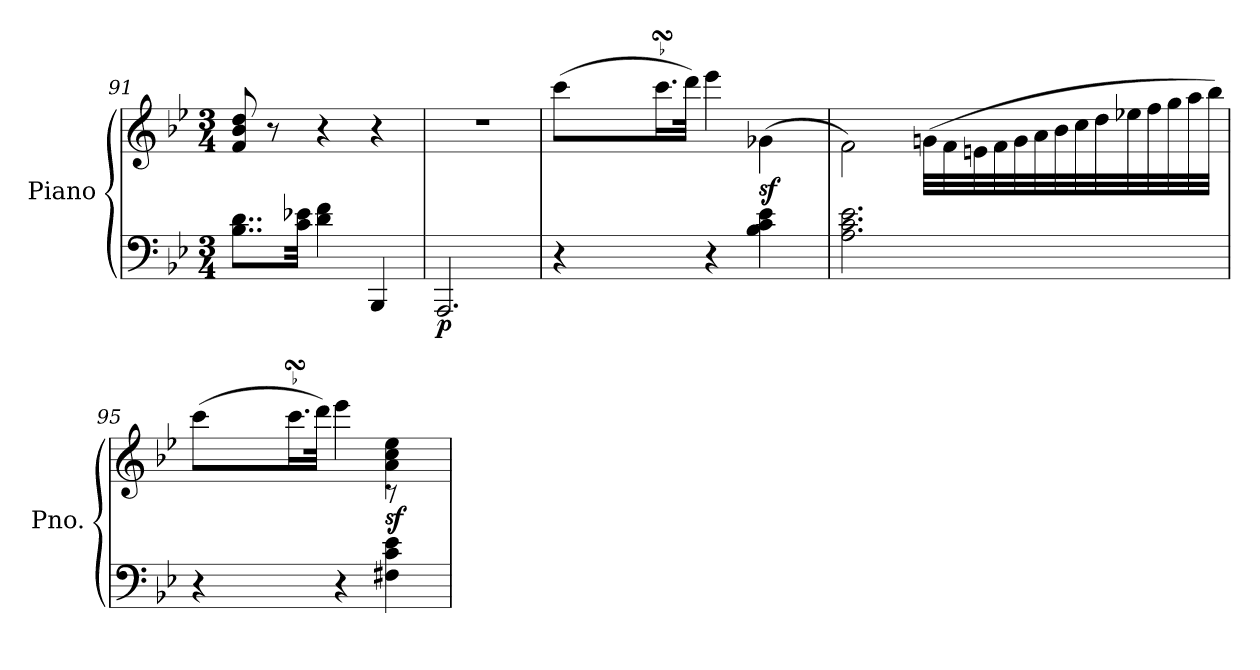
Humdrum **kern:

**kern	**kern	**dynam
*part1	*part1	*part1
*staff2	*staff1	*staff1/2
*I"Piano	*	*
*I'Pno.	*	*
*clefF4	*clefG2	*
*k[b-e-]	*k[b-e-]	*
*M3/4	*M3/4	*
=91	=91	=91
!	!	!LO:DY:b=2
8..B-\ 8..d\L	8f/ 8b-/ 8dd/	other-dynamics
.	8r	.
32c\ 32e-X\Jkk	.	.
4d\ 4f\	4r	.
4BBB-/	4r	.
=92	=92	=92
!	!	!LO:DY:b=2
2.AAA/	2.r	p
=93	=93	=93
*	*^	*
4r	(>8ccc\L	16.ryy	.
*	*	*Xtuplet	*
.	.	96dddLLLLyy	.
.	.	96cccyy	.
.	.	96bbnJJJJyy	.
.	16.cccsSSS\L	2ryy	.
.	32ddd\JJk)	.	.
4r	4eee-\	.	.
!	!	!	!LO:DY:b
4B-\ 4c\ 4e-\	(<4g-X\	.	sf
.	.	8ryy	.
*	*v	*v	*
!!LO:LB:g=z
=94	=94	=94
2.A\ 2.c\ 2.e-\	2f\)	.
.	(>56gn\LLL	.
.	56f\	.
.	56en\	.
.	56f\	.
.	56g\	.
.	56a\	.
.	56b-\	.
.	56cc\	.
.	56dd\	.
.	56ee-X\	.
.	56ff\	.
.	56gg\	.
.	56aa\	.
.	56bb-\JJJ)	.
=95	=95	=95
*	*^	*
4r	(>8ccc\L	16.ryy	.
.	.	96dddLLLLyy	.
.	.	96cccyy	.
.	.	96bbnJJJJyy	.
.	16.cccsSSS\L	4.ryy	.
.	32ddd\JJk)	.	.
4r	4eee-\	.	.
!	!	!	!LO:DY:b
4F#X\ 4c\ 4e-\	4a\ 4cc\ 4ee-\	8r	sf
.	.	8ryy	.
*	*v	*v	*
=	=	=
*-	*-	*-
